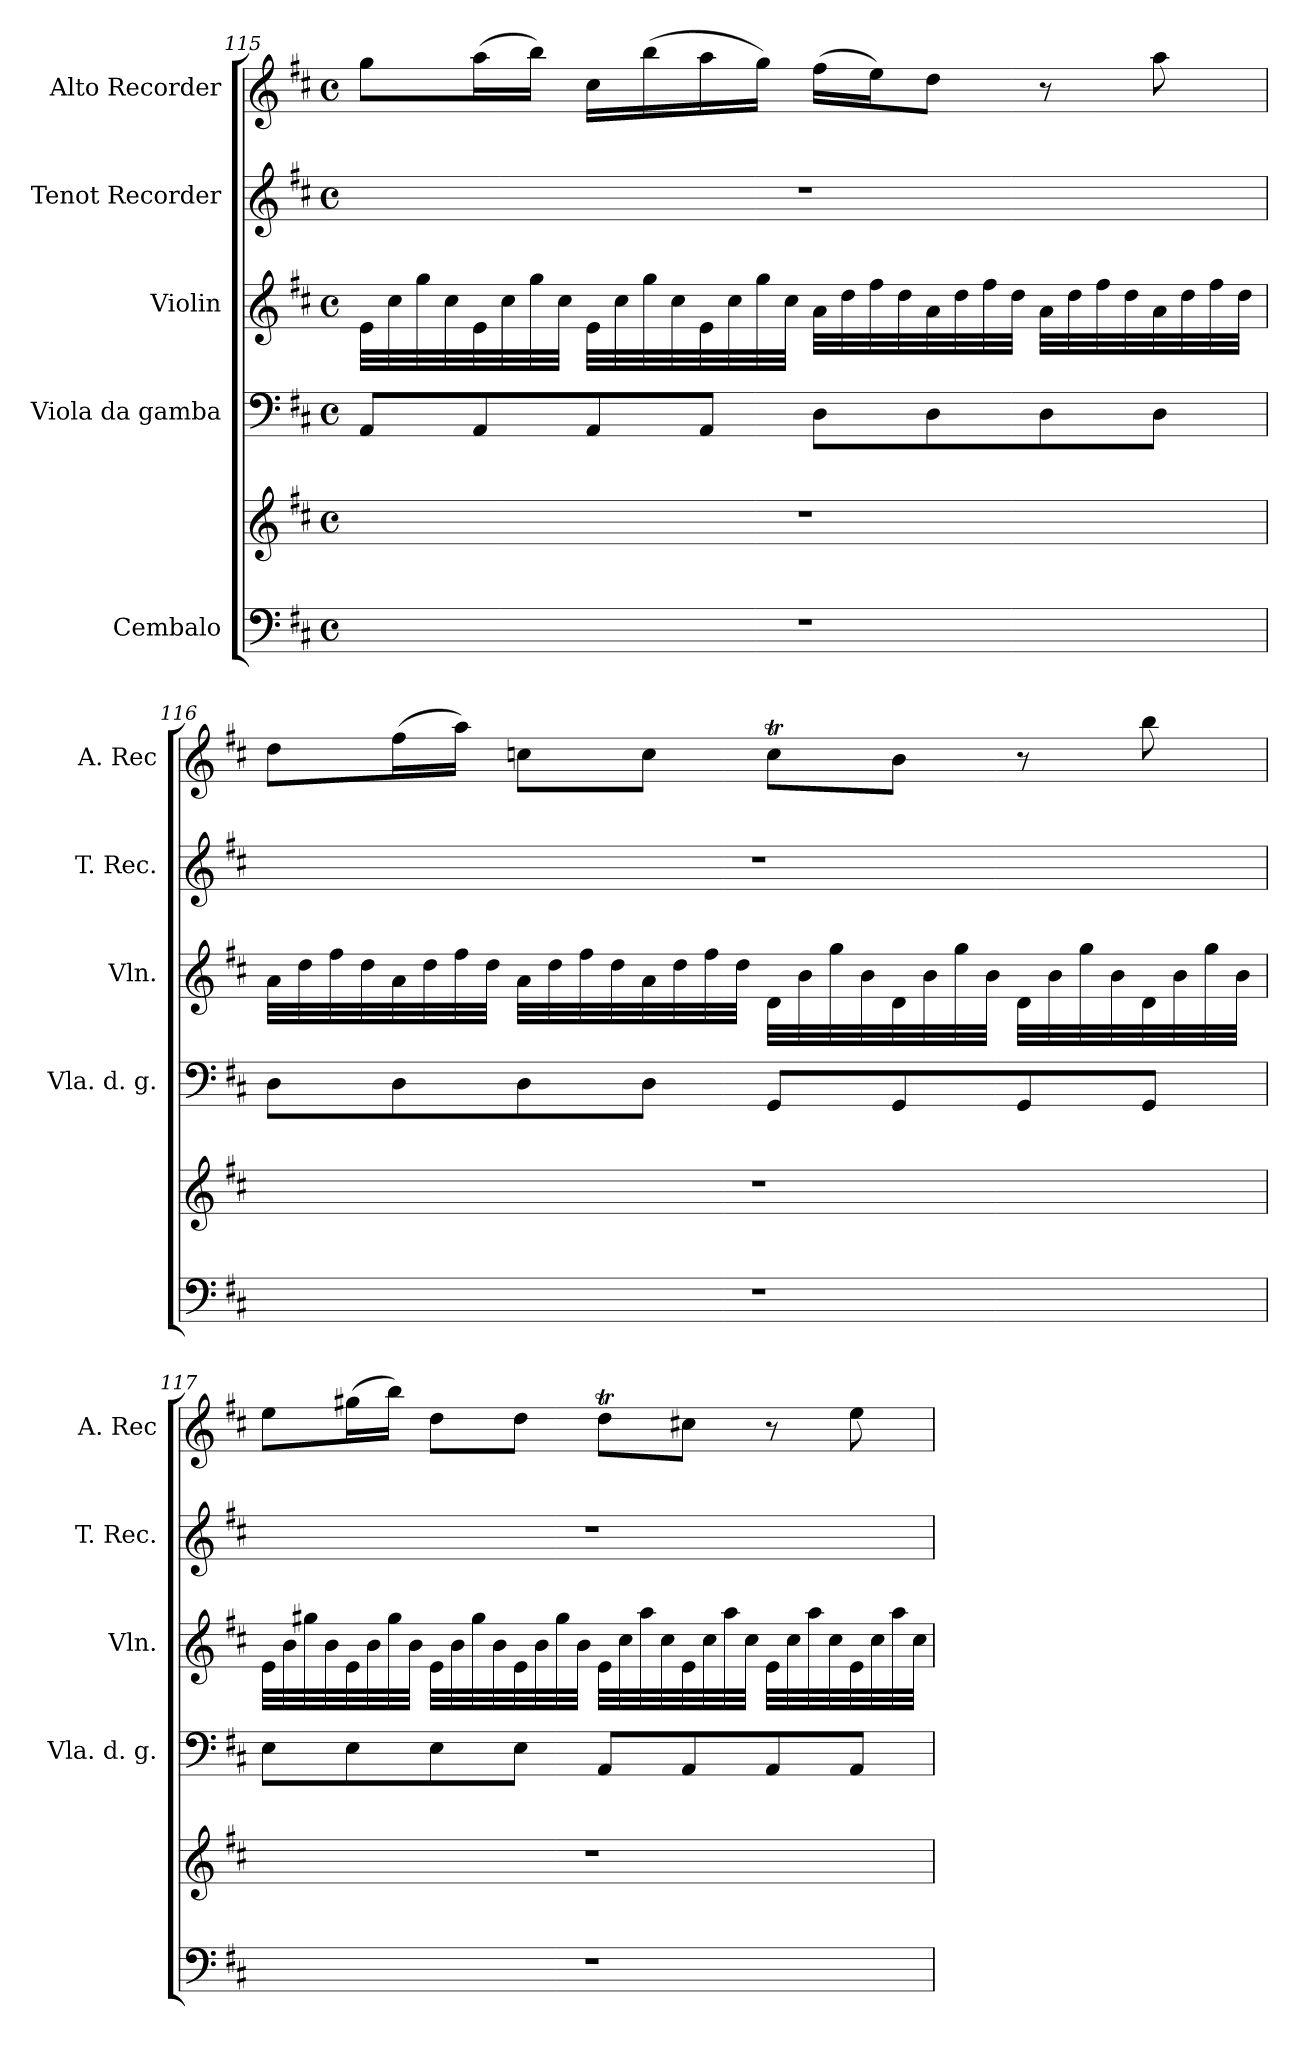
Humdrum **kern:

**kern	**kern	**kern	**kern	**kern	**kern
*part5	*part5	*part4	*part3	*part2	*part1
*staff6	*staff5	*staff4	*staff3	*staff2	*staff1
*I"Cembalo	*	*I"Viola da gamba	*I"Violin	*I"Tenot Recorder	*I"Alto Recorder
*	*	*I'Vla. d. g.	*I'Vln.	*I'T. Rec.	*I'A. Rec
*clefF4	*clefG2	*clefF4	*clefG2	*clefG2	*clefG2
*k[f#c#]	*k[f#c#]	*k[f#c#]	*k[f#c#]	*k[f#c#]	*k[f#c#]
*M4/4	*M4/4	*M4/4	*M4/4	*M4/4	*M4/4
*met(c)	*met(c)	*met(c)	*met(c)	*met(c)	*met(c)
=115	=115	=115	=115	=115	=115
1r	1r	8AA/L	32e\LLL	1r	8gg\L
.	.	.	32cc#\	.	.
.	.	.	32gg\	.	.
.	.	.	32cc#\	.	.
.	.	8AA/	32e\	.	(16aa\L
.	.	.	32cc#\	.	.
.	.	.	32gg\	.	16bb\JJ)
.	.	.	32cc#\JJJ	.	.
.	.	8AA/	32e\LLL	.	16cc#\LL
.	.	.	32cc#\	.	.
.	.	.	32gg\	.	(16bb\
.	.	.	32cc#\	.	.
.	.	8AA/J	32e\	.	16aa\
.	.	.	32cc#\	.	.
.	.	.	32gg\	.	16gg\JJ)
.	.	.	32cc#\JJJ	.	.
.	.	8D\L	32a\LLL	.	(16ff#\LL
.	.	.	32dd\	.	.
.	.	.	32ff#\	.	16ee\J)
.	.	.	32dd\	.	.
.	.	8D\	32a\	.	8dd\J
.	.	.	32dd\	.	.
.	.	.	32ff#\	.	.
.	.	.	32dd\JJJ	.	.
.	.	8D\	32a\LLL	.	8r
.	.	.	32dd\	.	.
.	.	.	32ff#\	.	.
.	.	.	32dd\	.	.
.	.	8D\J	32a\	.	8aa\
.	.	.	32dd\	.	.
.	.	.	32ff#\	.	.
.	.	.	32dd\JJJ	.	.
!!LO:LB:g=z
=116	=116	=116	=116	=116	=116
1r	1r	8D\L	32a\LLL	1r	8dd\L
.	.	.	32dd\	.	.
.	.	.	32ff#\	.	.
.	.	.	32dd\	.	.
.	.	8D\	32a\	.	(16ff#\L
.	.	.	32dd\	.	.
.	.	.	32ff#\	.	16aa\JJ)
.	.	.	32dd\JJJ	.	.
.	.	8D\	32a\LLL	.	8ccn\L
.	.	.	32dd\	.	.
.	.	.	32ff#\	.	.
.	.	.	32dd\	.	.
.	.	8D\J	32a\	.	8cc\J
.	.	.	32dd\	.	.
.	.	.	32ff#\	.	.
.	.	.	32dd\JJJ	.	.
.	.	8GG/L	32d\LLL	.	8ccT\L
.	.	.	32b\	.	.
.	.	.	32gg\	.	.
.	.	.	32b\	.	.
.	.	8GG/	32d\	.	8b\J
.	.	.	32b\	.	.
.	.	.	32gg\	.	.
.	.	.	32b\JJJ	.	.
.	.	8GG/	32d\LLL	.	8r
.	.	.	32b\	.	.
.	.	.	32gg\	.	.
.	.	.	32b\	.	.
.	.	8GG/J	32d\	.	8bb\
.	.	.	32b\	.	.
.	.	.	32gg\	.	.
.	.	.	32b\JJJ	.	.
=117	=117	=117	=117	=117	=117
1r	1r	8E\L	32e\LLL	1r	8ee\L
.	.	.	32b\	.	.
.	.	.	32gg#X\	.	.
.	.	.	32b\	.	.
.	.	8E\	32e\	.	(16gg#X\L
.	.	.	32b\	.	.
.	.	.	32gg#\	.	16bb\JJ)
.	.	.	32b\JJJ	.	.
.	.	8E\	32e\LLL	.	8dd\L
.	.	.	32b\	.	.
.	.	.	32gg#\	.	.
.	.	.	32b\	.	.
.	.	8E\J	32e\	.	8dd\J
.	.	.	32b\	.	.
.	.	.	32gg#\	.	.
.	.	.	32b\JJJ	.	.
.	.	8AA/L	32e\LLL	.	8ddT\L
.	.	.	32cc#\	.	.
.	.	.	32aa\	.	.
.	.	.	32cc#\	.	.
.	.	8AA/	32e\	.	8cc#X\J
.	.	.	32cc#\	.	.
.	.	.	32aa\	.	.
.	.	.	32cc#\JJJ	.	.
.	.	8AA/	32e\LLL	.	8r
.	.	.	32cc#\	.	.
.	.	.	32aa\	.	.
.	.	.	32cc#\	.	.
.	.	8AA/J	32e\	.	8ee\
.	.	.	32cc#\	.	.
.	.	.	32aa\	.	.
.	.	.	32cc#\JJJ	.	.
=	=	=	=	=	=
*-	*-	*-	*-	*-	*-
